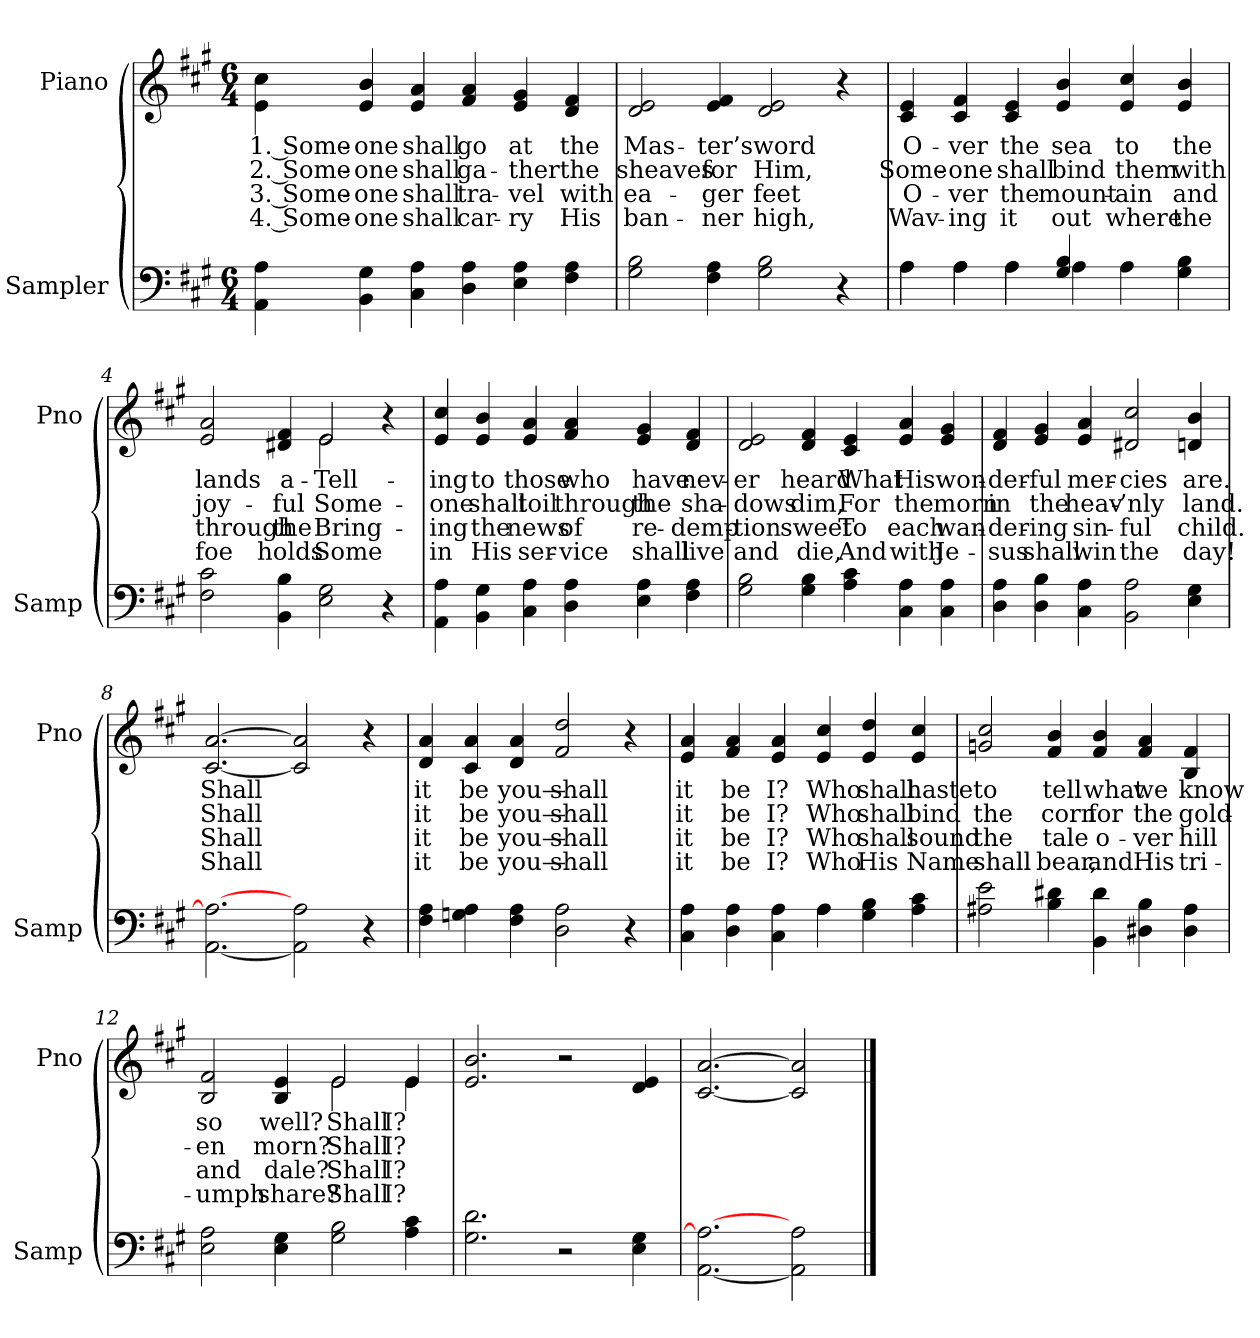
**kern	**kern	**text	**text	**text	**text
*part2	*part1	*part1	*part1	*part1	*part1
*staff2	*staff1	*staff1	*staff1	*staff1	*staff1
*I"Sampler	*I"Piano	*	*	*	*
*I'Samp	*I'Pno	*	*	*	*
*clefF4	*clefG2	*	*	*	*
*k[f#c#g#]	*k[f#c#g#]	*	*	*	*
*A:	*A:	*	*	*	*
*M6/4	*M6/4	*	*	*	*
=1	=1	=1	=1	=1	=1
4AA 4A	4e\ 4cc#\	1. Some-	2. Some-	3. Some-	4. Some-
4BB 4G#	4e 4b	-one	-one	-one	-one
4C# 4A	4e 4a	shall	shall	shall	shall
4D 4A	4f# 4a	go	ga-	tra-	car-
4E 4A	4e 4g#	at	-ther	-vel	-ry
4F# 4A	4d 4f#	the	the	with	His
=2	=2	=2	=2	=2	=2
2G# 2B	2d 2e	Mas-	sheaves	ea-	ban-
4F# 4A	4e 4f#	-ter’s	for	-ger	-ner
2G# 2B	2d 2e	word	Him,	feet	high,
4r	4r	.	.	.	.
=3	=3	=3	=3	=3	=3
*^	*	*	*	*	*
4A\	4A	4c# 4e	O-	Some-	O-	Wav-
4A\	4A	4c# 4f#	-ver	-one	-ver	-ing
4A\	4A	4c# 4e	the	shall	the	it
4G# 4B	4A	4e 4b	sea	bind	mount-	out
4A\	2ryy	4e 4cc#	to	them	-ain	where
4G# 4B	.	4e 4b	the	with	and	the
*v	*v	*	*	*	*	*
=4	=4	=4	=4	=4	=4
*	*^	*	*	*	*
2F# 2c#	2e 2a	2.ryy	lands	joy-	through	foe
4BB 4B	4d#X 4f#	.	a-	-ful	the	holds
2E 2G#	2e/	2e	Tell-	Some-	Bring-	Some
4r	4r	4ryy	.	.	.	.
*	*v	*v	*	*	*	*
=5	=5	=5	=5	=5	=5
4AA 4A	4e 4cc#	-ing	-one	-ing	in
4BB 4G#	4e 4b	to	shall	the	His
4C# 4A	4e 4a	those	toil	news	ser-
4D 4A	4f# 4a	who	through	of	-vice
4E 4A	4e 4g#	have	the	re-	shall
4F# 4A	4d 4f#	nev-	sha-	-demp-	live
=6	=6	=6	=6	=6	=6
2G# 2B	2d 2e	-er	-dows	-tion	and
4G# 4B	4d 4f#	heard	dim,	sweet	die,
4A 4c#	4c# 4e	What	For	To	And
4C# 4A	4e 4a	His	the	each	with
4C# 4A	4e 4g#	won-	morn	wan-	Je-
=7	=7	=7	=7	=7	=7
4D 4A	4d 4f#	-der-	in	-der-	-sus
4D 4B	4e 4g#	-ful	the	-ing	shall
4C# 4A	4e 4a	mer-	heav-	sin-	win
2BB 2A	2d#X 2cc#	-cies	-’nly	-ful	the
4E 4G#	4dn 4b	are.	land.	child.	day!
=8	=8	=8	=8	=8	=8
[2.AA 2.A_	[2.c# [2.a	Shall	Shall	Shall	Shall
2AA] 2A	2c#] 2a]	.	.	.	.
4r	4r	.	.	.	.
=9	=9	=9	=9	=9	=9
4F# 4A	4d 4a	it	it	it	it
4Gn 4A	4c# 4a	be	be	be	be
4F# 4A	4d 4a	you—	you—	you—	you—
2D 2A	2f# 2dd	shall	shall	shall	shall
4r	4r	.	.	.	.
=10	=10	=10	=10	=10	=10
*^	*	*	*	*	*
4C# 4A	2.ryy	4e 4a	it	it	it	it
4D 4A	.	4f# 4a	be	be	be	be
4C# 4A	.	4e 4a	I?	I?	I?	I?
4A\	4A	4e 4cc#	Who	Who	Who	Who
4G# 4B	2ryy	4e 4dd	shall	shall	shall	His
4A 4c#	.	4e 4cc#	haste	bind	sound	Name
*v	*v	*	*	*	*	*
=11	=11	=11	=11	=11	=11
2A#X 2e	2gn 2cc#	to	the	the	shall
4B 4d#X	4f# 4b	tell	corn	tale	bear,
4BB 4d#	4f# 4b	what	for	o-	and
4D#X 4B	4f# 4a	we	the	-ver	His
4D# 4A#	4B 4f#	know	gold-	hill	tri-
=12	=12	=12	=12	=12	=12
*	*^	*	*	*	*
2E 2A	2B 2f#	2.ryy	so	-en	and	-umph
4E 4G#	4B 4e	.	well?	morn?	dale?	share?
2G# 2B	2e/	2e	Shall	Shall	Shall	Shall
4A 4c#	4e/	4e	I?	I?	I?	I?
*	*v	*v	*	*	*	*
=13	=13	=13	=13	=13	=13
2.G# 2.d	2.e 2.b	.	.	.	.
2r	2r	.	.	.	.
4E 4G#	4d 4e	.	.	.	.
=14	=14	=14	=14	=14	=14
[2.AA 2.A_	[2.c# [2.a	.	.	.	.
2AA] 2A	2c#] 2a]	.	.	.	.
==	==	==	==	==	==
*-	*-	*-	*-	*-	*-
